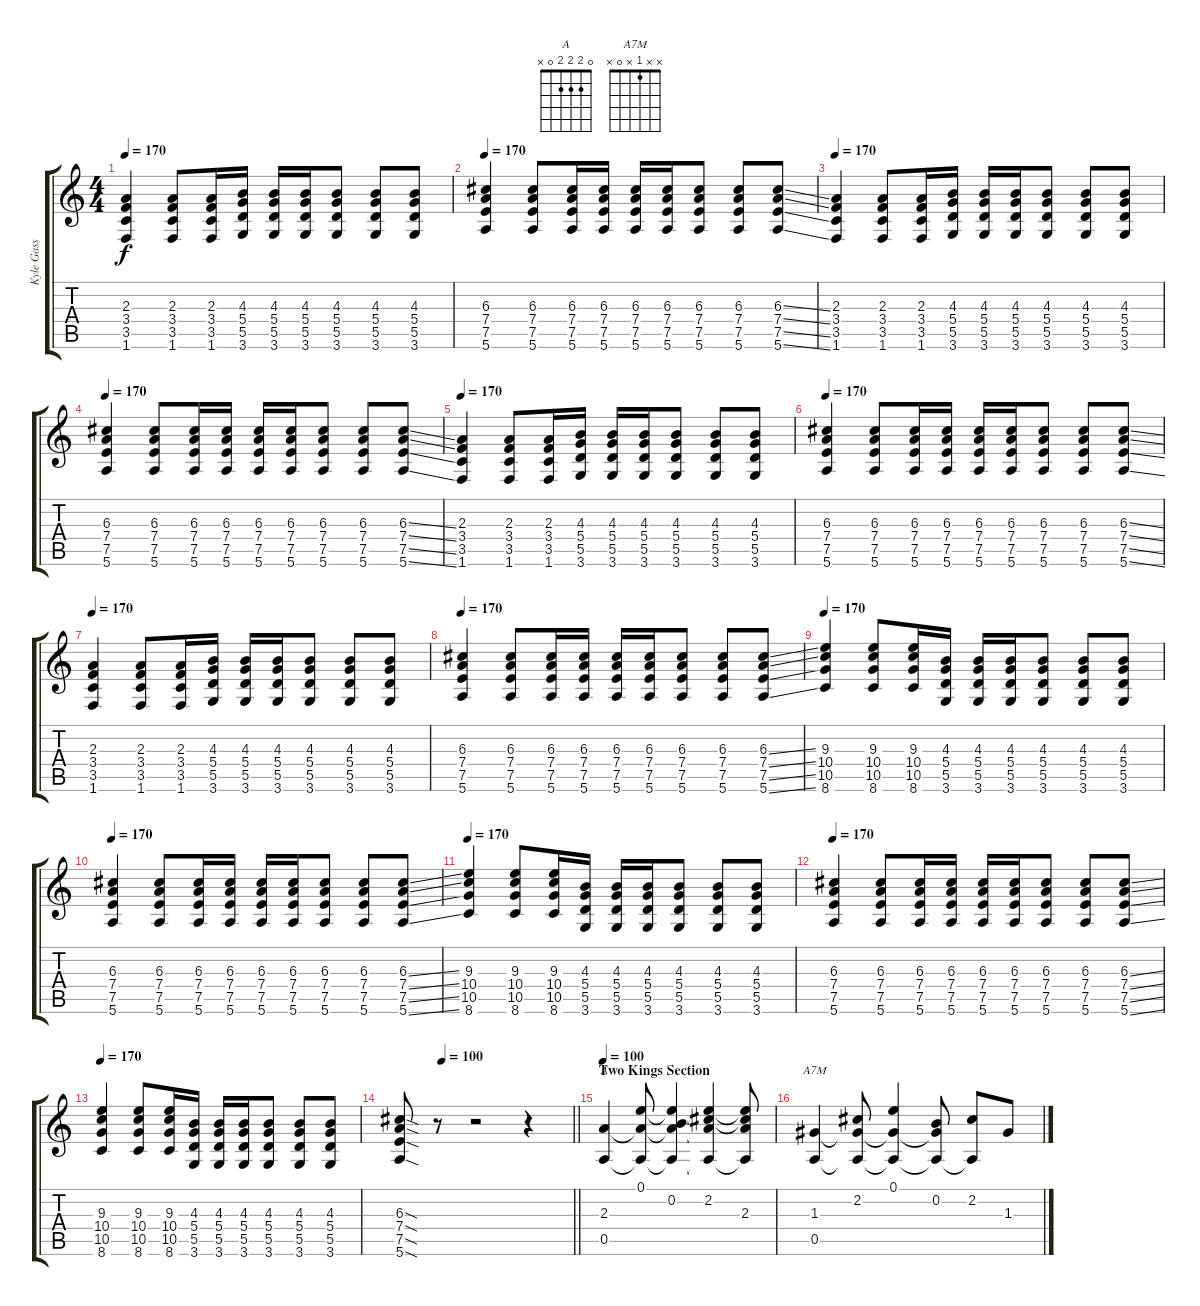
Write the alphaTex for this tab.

\track ("Kyle Gass (Lead Guitar)" "Kyle Gass ") {instrument acousticguitarsteel}
\staff {score tabs}
\tuning (E4 B3 G3 D3 A2 E2) {hide}
\chord ("A" 0 2 2 2 0 x)
\chord ("A7M" x x 1 x 0 x)
\ts (4 4)
\tempo 170
\clef g2
\ks c
(2.3 3.4 3.5 1.6).4{dy f} (2.3 3.4 3.5 1.6).8 (2.3 3.4 3.5 1.6).16 (4.3 5.4 5.5 3.6).16 (4.3 5.4 5.5 3.6).16 (4.3 5.4 5.5 3.6).16 (4.3 5.4 5.5 3.6).8 (4.3 5.4 5.5 3.6).8 (4.3 5.4 5.5 3.6).8 |
\tempo 170
(6.3 7.4 7.5 5.6).4 (6.3 7.4 7.5 5.6).8 (6.3 7.4 7.5 5.6).16 (6.3 7.4 7.5 5.6).16 (6.3 7.4 7.5 5.6).16 (6.3 7.4 7.5 5.6).16 (6.3 7.4 7.5 5.6).8 (6.3 7.4 7.5 5.6).8 (6.3{ss} 7.4{ss} 7.5{ss} 5.6{ss}).8 |
\tempo 170
(2.3 3.4 3.5 1.6).4 (2.3 3.4 3.5 1.6).8 (2.3 3.4 3.5 1.6).16 (4.3 5.4 5.5 3.6).16 (4.3 5.4 5.5 3.6).16 (4.3 5.4 5.5 3.6).16 (4.3 5.4 5.5 3.6).8 (4.3 5.4 5.5 3.6).8 (4.3 5.4 5.5 3.6).8 |
\tempo 170
(6.3 7.4 7.5 5.6).4 (6.3 7.4 7.5 5.6).8 (6.3 7.4 7.5 5.6).16 (6.3 7.4 7.5 5.6).16 (6.3 7.4 7.5 5.6).16 (6.3 7.4 7.5 5.6).16 (6.3 7.4 7.5 5.6).8 (6.3 7.4 7.5 5.6).8 (6.3{ss} 7.4{ss} 7.5{ss} 5.6{ss}).8 |
\tempo 170
(2.3 3.4 3.5 1.6).4 (2.3 3.4 3.5 1.6).8 (2.3 3.4 3.5 1.6).16 (4.3 5.4 5.5 3.6).16 (4.3 5.4 5.5 3.6).16 (4.3 5.4 5.5 3.6).16 (4.3 5.4 5.5 3.6).8 (4.3 5.4 5.5 3.6).8 (4.3 5.4 5.5 3.6).8 |
\tempo 170
(6.3 7.4 7.5 5.6).4 (6.3 7.4 7.5 5.6).8 (6.3 7.4 7.5 5.6).16 (6.3 7.4 7.5 5.6).16 (6.3 7.4 7.5 5.6).16 (6.3 7.4 7.5 5.6).16 (6.3 7.4 7.5 5.6).8 (6.3 7.4 7.5 5.6).8 (6.3{ss} 7.4{ss} 7.5{ss} 5.6{ss}).8 |
\tempo 170
(2.3 3.4 3.5 1.6).4 (2.3 3.4 3.5 1.6).8 (2.3 3.4 3.5 1.6).16 (4.3 5.4 5.5 3.6).16 (4.3 5.4 5.5 3.6).16 (4.3 5.4 5.5 3.6).16 (4.3 5.4 5.5 3.6).8 (4.3 5.4 5.5 3.6).8 (4.3 5.4 5.5 3.6).8 |
\tempo 170
(6.3 7.4 7.5 5.6).4 (6.3 7.4 7.5 5.6).8 (6.3 7.4 7.5 5.6).16 (6.3 7.4 7.5 5.6).16 (6.3 7.4 7.5 5.6).16 (6.3 7.4 7.5 5.6).16 (6.3 7.4 7.5 5.6).8 (6.3 7.4 7.5 5.6).8 (6.3{ss} 7.4{ss} 7.5{ss} 5.6{ss}).8 |
\tempo 170
(9.3 10.4 10.5 8.6).4 (9.3 10.4 10.5 8.6).8 (9.3 10.4 10.5 8.6).16 (4.3 5.4 5.5 3.6).16 (4.3 5.4 5.5 3.6).16 (4.3 5.4 5.5 3.6).16 (4.3 5.4 5.5 3.6).8 (4.3 5.4 5.5 3.6).8 (4.3 5.4 5.5 3.6).8 |
\tempo 170
(6.3 7.4 7.5 5.6).4 (6.3 7.4 7.5 5.6).8 (6.3 7.4 7.5 5.6).16 (6.3 7.4 7.5 5.6).16 (6.3 7.4 7.5 5.6).16 (6.3 7.4 7.5 5.6).16 (6.3 7.4 7.5 5.6).8 (6.3 7.4 7.5 5.6).8 (6.3{ss} 7.4{ss} 7.5{ss} 5.6{ss}).8 |
\tempo 170
(9.3 10.4 10.5 8.6).4 (9.3 10.4 10.5 8.6).8 (9.3 10.4 10.5 8.6).16 (4.3 5.4 5.5 3.6).16 (4.3 5.4 5.5 3.6).16 (4.3 5.4 5.5 3.6).16 (4.3 5.4 5.5 3.6).8 (4.3 5.4 5.5 3.6).8 (4.3 5.4 5.5 3.6).8 |
\tempo 170
(6.3 7.4 7.5 5.6).4 (6.3 7.4 7.5 5.6).8 (6.3 7.4 7.5 5.6).16 (6.3 7.4 7.5 5.6).16 (6.3 7.4 7.5 5.6).16 (6.3 7.4 7.5 5.6).16 (6.3 7.4 7.5 5.6).8 (6.3 7.4 7.5 5.6).8 (6.3{ss} 7.4{ss} 7.5{ss} 5.6{ss}).8 |
\tempo 170
(9.3 10.4 10.5 8.6).4 (9.3 10.4 10.5 8.6).8 (9.3 10.4 10.5 8.6).16 (4.3 5.4 5.5 3.6).16 (4.3 5.4 5.5 3.6).16 (4.3 5.4 5.5 3.6).16 (4.3 5.4 5.5 3.6).8 (4.3 5.4 5.5 3.6).8 (4.3 5.4 5.5 3.6).8 |
\tempo (100 0.25)
\barLineRight lightlight
(6.3{sod} 7.4{sod} 7.5{sod} 5.6{sod}).8 r.8 r.2 r.4 |
\section ("" "Two Kings Section")
\tempo 100
(2.3 0.5).4{ch "A"} (0.1 2.3{t} 0.5{t}).8 (0.1{t} 0.2 2.3{t} 0.5{t}).4 (0.1{t} 2.2 2.3{t} 0.5{t}).4 (0.1{t} 2.2{t} 2.3 0.5{t}).8 |
(1.3 0.5).4{ch "A7M"} (2.2 1.3{t} 0.5{t}).8 (0.1 1.3{t} 0.5{t}).4 (0.2 1.3{t} 0.5{t}).8 (2.2 0.5{t}).8 1.3.8
